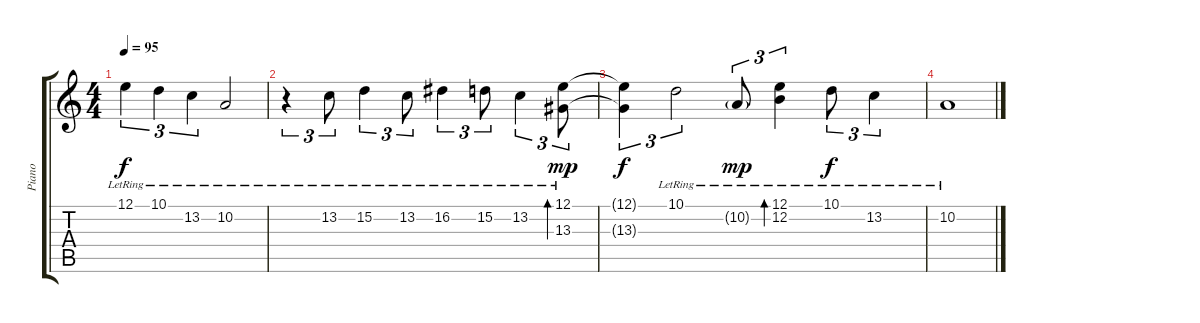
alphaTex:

\track ("Piano" "Piano") {instrument brightacousticpiano}
\staff {score tabs}
\tuning (E4 B3 G3 D3 A2 E2) {hide}
\ts (4 4)
\tempo 95
\clef g2
\ks aminor
12.1{lr}.4{tu (3 2) dy f} 10.1{lr}.4{tu (3 2)} 13.2{lr}.4{tu (3 2)} 10.2{lr}.2 |
r.4{tu (3 2)} 13.2{lr}.8{tu (3 2)} 15.2{lr}.4{tu (3 2)} 13.2{lr}.8{tu (3 2)} 16.2{lr}.4{tu (3 2)} 15.2{lr}.8{tu (3 2)} 13.2{lr}.4{tu (3 2)} (12.1{lr} 13.3{lr}).8{tu (3 2) bd 240 dy mp} |
(12.1{t} 13.3{t}).4{tu (3 2) dy f} 10.1{lr}.2{tu (3 2)} 10.2{g lr}.8{tu (3 2) dy mp} (12.1{lr} 12.2{lr}).4{tu (3 2) bd 240} 10.1{lr}.8{tu (3 2) dy f} 13.2{lr}.4{tu (3 2)} |
10.2{lr}.1
